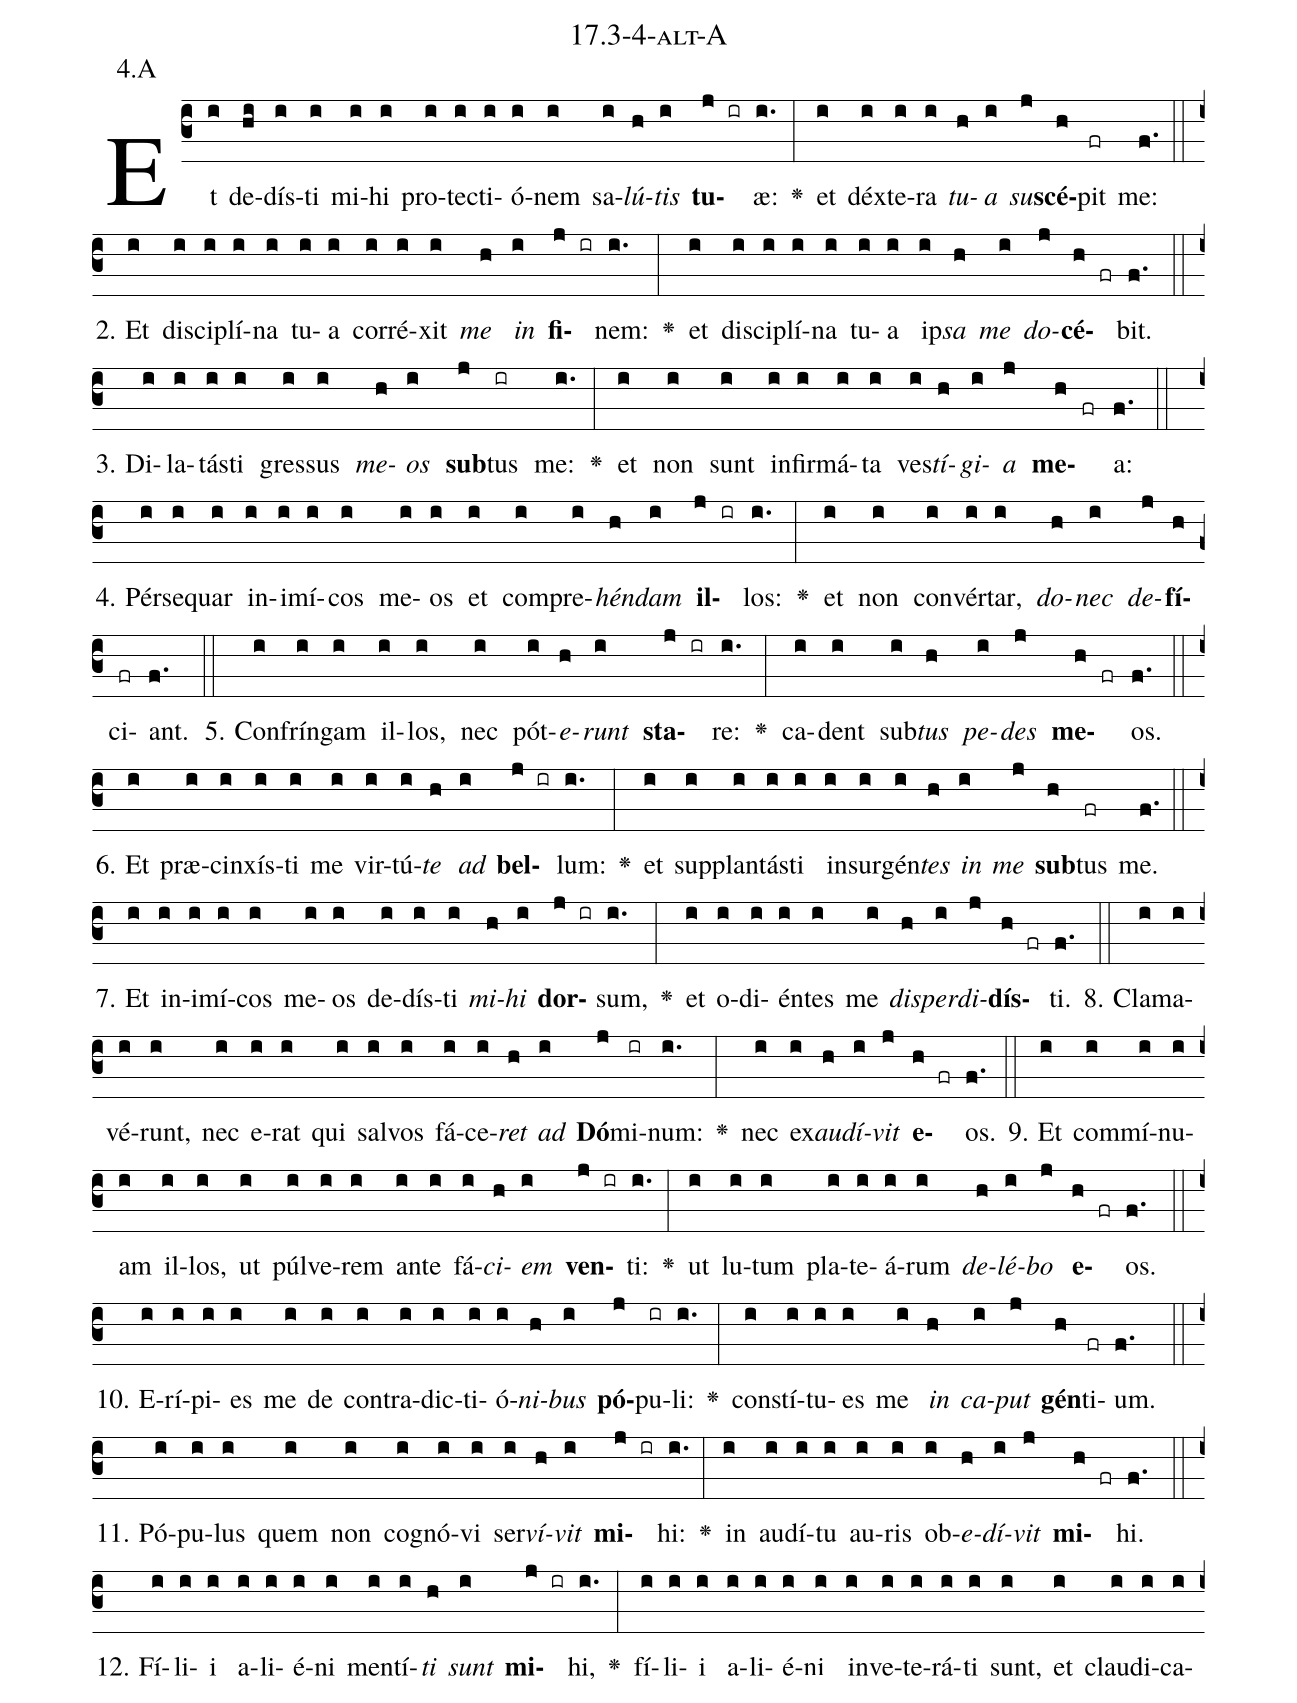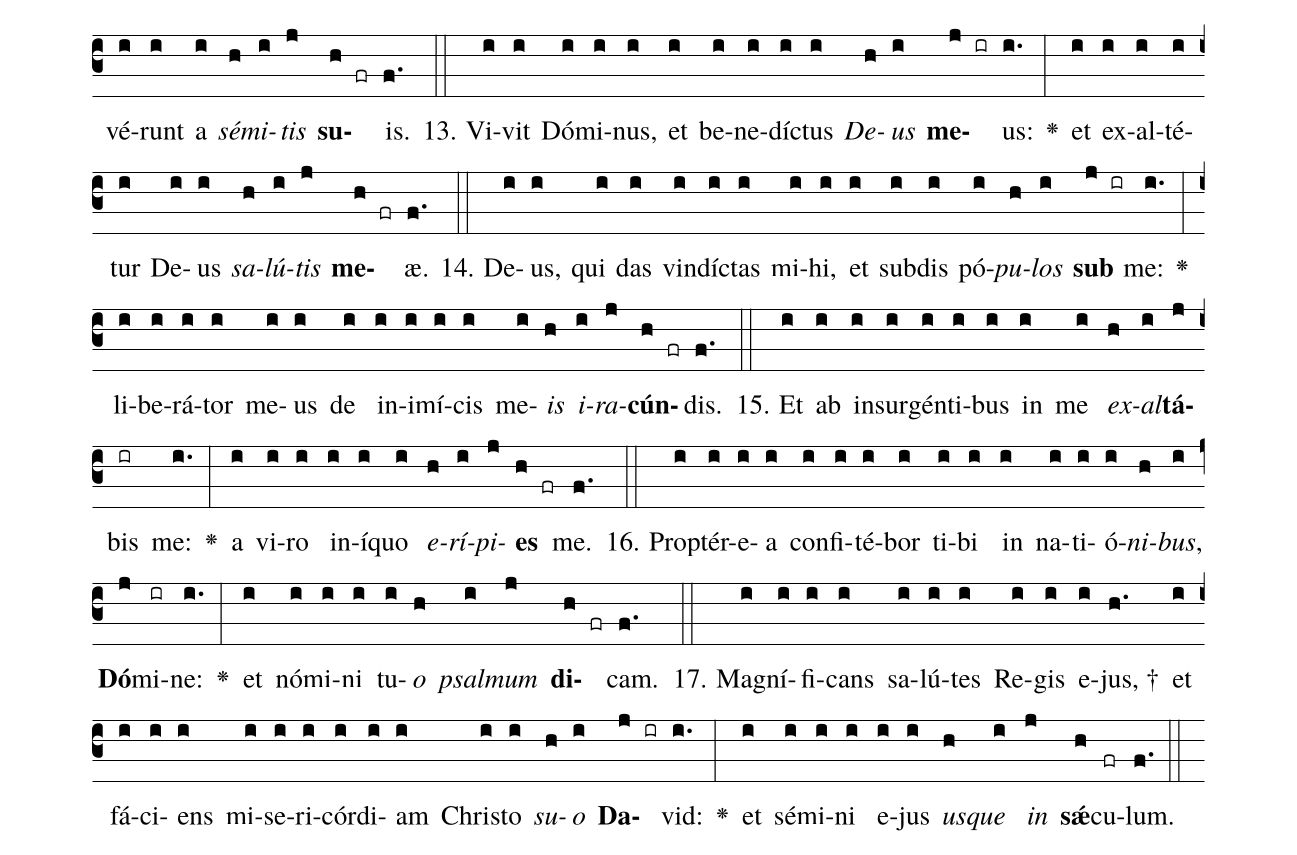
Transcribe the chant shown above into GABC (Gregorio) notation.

name: 17.3-4-alt-A;
annotation: 4.A;
%%
(c3)Et(i) de(hi)dís(i)ti(i) mi(i)hi(i) pro(i)tec(i)ti(i)ó(i)nem(i) sa(i)<i>lú</i>(h)<i>tis</i>(i) <b>tu</b>(j ir)æ:(i.) <v>\greheightstar</v>(:) et(i) déx(i)te(i)ra(i) <i>tu</i>(h)<i>a</i>(i) <i>su</i>(j)<b>scé</b>(h)pit(fr) me:(f.) (::)
2. Et(i) di(i)sci(i)plí(i)na(i) tu(i)a(i) cor(i)ré(i)xit(i) <i>me</i>(h) <i>in</i>(i) <b>fi</b>(j ir)nem:(i.) <v>\greheightstar</v>(:) et(i) di(i)sci(i)plí(i)na(i) tu(i)a(i) ip(i)<i>sa</i>(h) <i>me</i>(i) <i>do</i>(j)<b>cé</b>(h fr)bit.(f.) (::)
3. Di(i)la(i)tás(i)ti(i) gres(i)sus(i) <i>me</i>(h)<i>os</i>(i) <b>sub</b>(j)tus(ir) me:(i.) <v>\greheightstar</v>(:) et(i) non(i) sunt(i) in(i)fir(i)má(i)ta(i) ves(i)<i>tí</i>(h)<i>gi</i>(i)<i>a</i>(j) <b>me</b>(h fr)a:(f.) (::)
4. Pér(i)se(i)quar(i) in(i)i(i)mí(i)cos(i) me(i)os(i) et(i) com(i)pre(i)<i>hén</i>(h)<i>dam</i>(i) <b>il</b>(j ir)los:(i.) <v>\greheightstar</v>(:) et(i) non(i) con(i)vér(i)tar,(i) <i>do</i>(h)<i>nec</i>(i) <i>de</i>(j)<b>fí</b>(h)ci(fr)ant.(f.) (::)
5. Con(i)frín(i)gam(i) il(i)los,(i) nec(i) pót(i)<i>e</i>(h)<i>runt</i>(i) <b>sta</b>(j ir)re:(i.) <v>\greheightstar</v>(:) ca(i)dent(i) sub(i)<i>tus</i>(h) <i>pe</i>(i)<i>des</i>(j) <b>me</b>(h fr)os.(f.) (::)
6. Et(i) præ(i)cin(i)xís(i)ti(i) me(i) vir(i)tú(i)<i>te</i>(h) <i>ad</i>(i) <b>bel</b>(j ir)lum:(i.) <v>\greheightstar</v>(:) et(i) sup(i)plan(i)tás(i)ti(i) in(i)sur(i)gén(i)<i>tes</i>(h) <i>in</i>(i) <i>me</i>(j) <b>sub</b>(h)tus(fr) me.(f.) (::)
7. Et(i) in(i)i(i)mí(i)cos(i) me(i)os(i) de(i)dís(i)ti(i) <i>mi</i>(h)<i>hi</i>(i) <b>dor</b>(j ir)sum,(i.) <v>\greheightstar</v>(:) et(i) o(i)di(i)én(i)tes(i) me(i) <i>dis</i>(h)<i>per</i>(i)<i>di</i>(j)<b>dís</b>(h fr)ti.(f.) (::)
8. Cla(i)ma(i)vé(i)runt,(i) nec(i) e(i)rat(i) qui(i) sal(i)vos(i) fá(i)ce(i)<i>ret</i>(h) <i>ad</i>(i) <b>Dó</b>(j)mi(ir)num:(i.) <v>\greheightstar</v>(:) nec(i) ex(i)<i>au</i>(h)<i>dí</i>(i)<i>vit</i>(j) <b>e</b>(h fr)os.(f.) (::)
9. Et(i) com(i)mí(i)nu(i)am(i) il(i)los,(i) ut(i) púl(i)ve(i)rem(i) an(i)te(i) fá(i)<i>ci</i>(h)<i>em</i>(i) <b>ven</b>(j ir)ti:(i.) <v>\greheightstar</v>(:) ut(i) lu(i)tum(i) pla(i)te(i)á(i)rum(i) <i>de</i>(h)<i>lé</i>(i)<i>bo</i>(j) <b>e</b>(h fr)os.(f.) (::)
10. E(i)rí(i)pi(i)es(i) me(i) de(i) con(i)tra(i)dic(i)ti(i)ó(i)<i>ni</i>(h)<i>bus</i>(i) <b>pó</b>(j)pu(ir)li:(i.) <v>\greheightstar</v>(:) con(i)stí(i)tu(i)es(i) me(i) <i>in</i>(h) <i>ca</i>(i)<i>put</i>(j) <b>gén</b>(h)ti(fr)um.(f.) (::)
11. Pó(i)pu(i)lus(i) quem(i) non(i) co(i)gnó(i)vi(i) ser(i)<i>ví</i>(h)<i>vit</i>(i) <b>mi</b>(j ir)hi:(i.) <v>\greheightstar</v>(:) in(i) au(i)dí(i)tu(i) au(i)ris(i) ob(i)<i>e</i>(h)<i>dí</i>(i)<i>vit</i>(j) <b>mi</b>(h fr)hi.(f.) (::)
12. Fí(i)li(i)i(i) a(i)li(i)é(i)ni(i) men(i)tí(i)<i>ti</i>(h) <i>sunt</i>(i) <b>mi</b>(j ir)hi,(i.) <v>\greheightstar</v>(:) fí(i)li(i)i(i) a(i)li(i)é(i)ni(i) in(i)ve(i)te(i)rá(i)ti(i) sunt,(i) et(i) clau(i)di(i)ca(i)vé(i)runt(i) a(i) <i>sé</i>(h)<i>mi</i>(i)<i>tis</i>(j) <b>su</b>(h fr)is.(f.) (::)
13. Vi(i)vit(i) Dó(i)mi(i)nus,(i) et(i) be(i)ne(i)díc(i)tus(i) <i>De</i>(h)<i>us</i>(i) <b>me</b>(j ir)us:(i.) <v>\greheightstar</v>(:) et(i) ex(i)al(i)té(i)tur(i) De(i)us(i) <i>sa</i>(h)<i>lú</i>(i)<i>tis</i>(j) <b>me</b>(h fr)æ.(f.) (::)
14. De(i)us,(i) qui(i) das(i) vin(i)díc(i)tas(i) mi(i)hi,(i) et(i) sub(i)dis(i) pó(i)<i>pu</i>(h)<i>los</i>(i) <b>sub</b>(j ir) me:(i.) <v>\greheightstar</v>(:) li(i)be(i)rá(i)tor(i) me(i)us(i) de(i) in(i)i(i)mí(i)cis(i) me(i)<i>is</i>(h) <i>i</i>(i)<i>ra</i>(j)<b>cún</b>(h fr)dis.(f.) (::)
15. Et(i) ab(i) in(i)sur(i)gén(i)ti(i)bus(i) in(i) me(i) <i>ex</i>(h)<i>al</i>(i)<b>tá</b>(j)bis(ir) me:(i.) <v>\greheightstar</v>(:) a(i) vi(i)ro(i) in(i)í(i)quo(i) <i>e</i>(h)<i>rí</i>(i)<i>pi</i>(j)<b>es</b>(h fr) me.(f.) (::)
16. Prop(i)tér(i)e(i)a(i) con(i)fi(i)té(i)bor(i) ti(i)bi(i) in(i) na(i)ti(i)ó(i)<i>ni</i>(h)<i>bus</i>,(i) <b>Dó</b>(j)mi(ir)ne:(i.) <v>\greheightstar</v>(:) et(i) nó(i)mi(i)ni(i) tu(i)<i>o</i>(h) <i>psal</i>(i)<i>mum</i>(j) <b>di</b>(h fr)cam.(f.) (::)
17. Ma(i)gní(i)fi(i)cans(i) sa(i)lú(i)tes(i) Re(i)gis(i) e(i)jus, †(h.) et(i) fá(i)ci(i)ens(i) mi(i)se(i)ri(i)cór(i)di(i)am(i) Chris(i)to(i) <i>su</i>(h)<i>o</i>(i) <b>Da</b>(j ir)vid:(i.) <v>\greheightstar</v>(:) et(i) sé(i)mi(i)ni(i) e(i)jus(i) <i>us</i>(h)<i>que</i>(i) <i>in</i>(j) <b>sǽ</b>(h)cu(fr)lum.(f.) (::)
